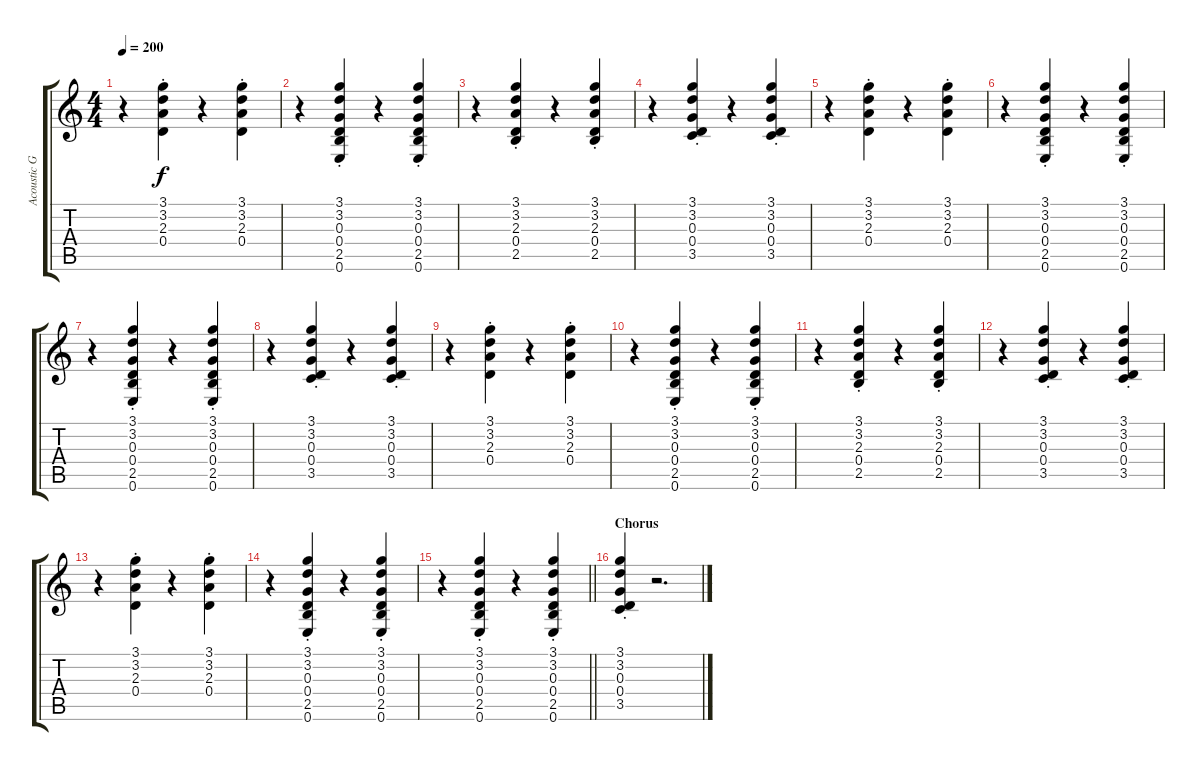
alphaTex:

\track ("Acoustic Guitar 1" "Acoustic G") {instrument acousticguitarsteel}
\staff {score tabs}
\tuning (E4 B3 G3 D3 A2 E2) {hide}
\ts (4 4)
\tempo 200
\clef g2
\ks c
r.4{dy f} (3.1{st} 3.2{st} 2.3{st} 0.4{st}).4 r.4 (3.1{st} 3.2{st} 2.3{st} 0.4{st}).4 |
r.4 (3.1{st} 3.2{st} 0.3{st} 0.4{st} 2.5{st} 0.6{st}).4 r.4 (3.1{st} 3.2{st} 0.3{st} 0.4{st} 2.5{st} 0.6{st}).4 |
r.4 (3.1{st} 3.2{st} 2.3{st} 0.4{st} 2.5{st}).4 r.4 (3.1{st} 3.2{st} 2.3{st} 0.4{st} 2.5{st}).4 |
r.4 (3.1{st} 3.2{st} 0.3{st} 0.4{st} 3.5{st}).4 r.4 (3.1{st} 3.2{st} 0.3{st} 0.4{st} 3.5{st}).4 |
r.4 (3.1{st} 3.2{st} 2.3{st} 0.4{st}).4 r.4 (3.1{st} 3.2{st} 2.3{st} 0.4{st}).4 |
r.4 (3.1{st} 3.2{st} 0.3{st} 0.4{st} 2.5{st} 0.6{st}).4 r.4 (3.1{st} 3.2{st} 0.3{st} 0.4{st} 2.5{st} 0.6{st}).4 |
r.4 (3.1{st} 3.2{st} 0.3{st} 0.4{st} 2.5{st} 0.6{st}).4 r.4 (3.1{st} 3.2{st} 0.3{st} 0.4{st} 2.5{st} 0.6{st}).4 |
r.4 (3.1{st} 3.2{st} 0.3{st} 0.4{st} 3.5{st}).4 r.4 (3.1{st} 3.2{st} 0.3{st} 0.4{st} 3.5{st}).4 |
r.4 (3.1{st} 3.2{st} 2.3{st} 0.4{st}).4 r.4 (3.1{st} 3.2{st} 2.3{st} 0.4{st}).4 |
r.4 (3.1{st} 3.2{st} 0.3{st} 0.4{st} 2.5{st} 0.6{st}).4 r.4 (3.1{st} 3.2{st} 0.3{st} 0.4{st} 2.5{st} 0.6{st}).4 |
r.4 (3.1{st} 3.2{st} 2.3{st} 0.4{st} 2.5{st}).4 r.4 (3.1{st} 3.2{st} 2.3{st} 0.4{st} 2.5{st}).4 |
r.4 (3.1{st} 3.2{st} 0.3{st} 0.4{st} 3.5{st}).4 r.4 (3.1{st} 3.2{st} 0.3{st} 0.4{st} 3.5{st}).4 |
r.4 (3.1{st} 3.2{st} 2.3{st} 0.4{st}).4 r.4 (3.1{st} 3.2{st} 2.3{st} 0.4{st}).4 |
r.4 (3.1{st} 3.2{st} 0.3{st} 0.4{st} 2.5{st} 0.6{st}).4 r.4 (3.1{st} 3.2{st} 0.3{st} 0.4{st} 2.5{st} 0.6{st}).4 |
\barLineRight lightlight
r.4 (3.1{st} 3.2{st} 0.3{st} 0.4{st} 2.5{st} 0.6{st}).4 r.4 (3.1{st} 3.2{st} 0.3{st} 0.4{st} 2.5{st} 0.6{st}).4 |
\section ("" "Chorus")
(3.1{st} 3.2{st} 0.3{st} 0.4{st} 3.5{st}).4 r.2{d}
